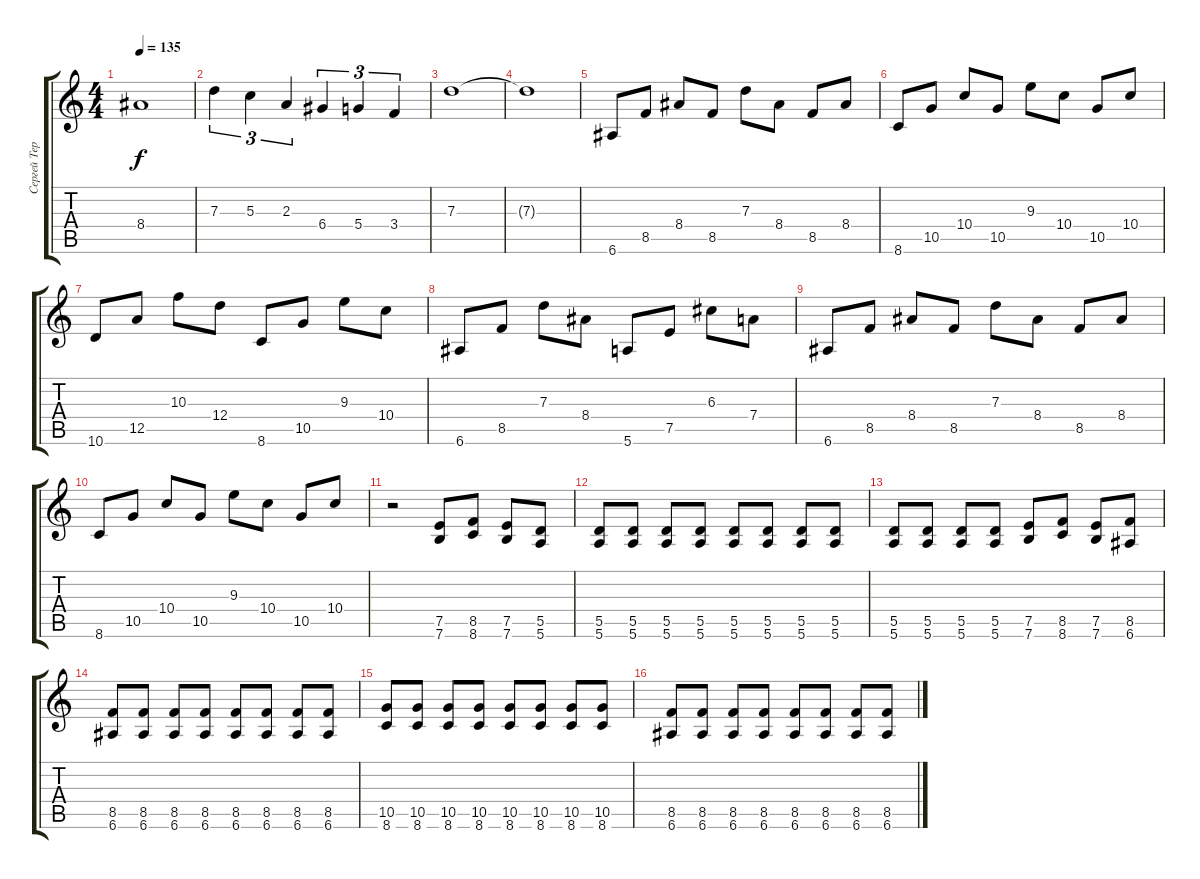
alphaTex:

\track ("Сергей Терентьев" "Сергей Тер") {instrument overdrivenguitar}
\staff {score tabs}
\tuning (E4 B3 G3 D3 A2 E2) {hide}
\ts (4 4)
\tempo 135
\clef g2
\ks c
8.4.1{dy f} |
7.3.4{tu (3 2)} 5.3.4{tu (3 2)} 2.3.4{tu (3 2)} 6.4.4{tu (3 2)} 5.4.4{tu (3 2)} 3.4.4{tu (3 2)} |
7.3.1 |
7.3{t}.1 |
6.6.8{instrument acousticguitarsteel} 8.5.8 8.4.8 8.5.8 7.3.8 8.4.8 8.5.8 8.4.8 |
8.6.8 10.5.8 10.4.8 10.5.8 9.3.8 10.4.8 10.5.8 10.4.8 |
10.6.8 12.5.8 10.3.8 12.4.8 8.6.8 10.5.8 9.3.8 10.4.8 |
6.6.8 8.5.8 7.3.8 8.4.8 5.6.8 7.5.8 6.3.8 7.4.8 |
6.6.8 8.5.8 8.4.8 8.5.8 7.3.8 8.4.8 8.5.8 8.4.8 |
8.6.8 10.5.8 10.4.8 10.5.8 9.3.8 10.4.8 10.5.8 10.4.8 |
r.2{instrument overdrivenguitar} (7.5 7.6).8 (8.5 8.6).8 (7.5 7.6).8 (5.5 5.6).8 |
(5.5 5.6).8 (5.5 5.6).8 (5.5 5.6).8 (5.5 5.6).8 (5.5 5.6).8 (5.5 5.6).8 (5.5 5.6).8 (5.5 5.6).8 |
(5.5 5.6).8 (5.5 5.6).8 (5.5 5.6).8 (5.5 5.6).8 (7.5 7.6).8 (8.5 8.6).8 (7.5 7.6).8 (8.5 6.6).8 |
(8.5 6.6).8 (8.5 6.6).8 (8.5 6.6).8 (8.5 6.6).8 (8.5 6.6).8 (8.5 6.6).8 (8.5 6.6).8 (8.5 6.6).8 |
(10.5 8.6).8 (10.5 8.6).8 (10.5 8.6).8 (10.5 8.6).8 (10.5 8.6).8 (10.5 8.6).8 (10.5 8.6).8 (10.5 8.6).8 |
(8.5 6.6).8 (8.5 6.6).8 (8.5 6.6).8 (8.5 6.6).8 (8.5 6.6).8 (8.5 6.6).8 (8.5 6.6).8 (8.5 6.6).8
